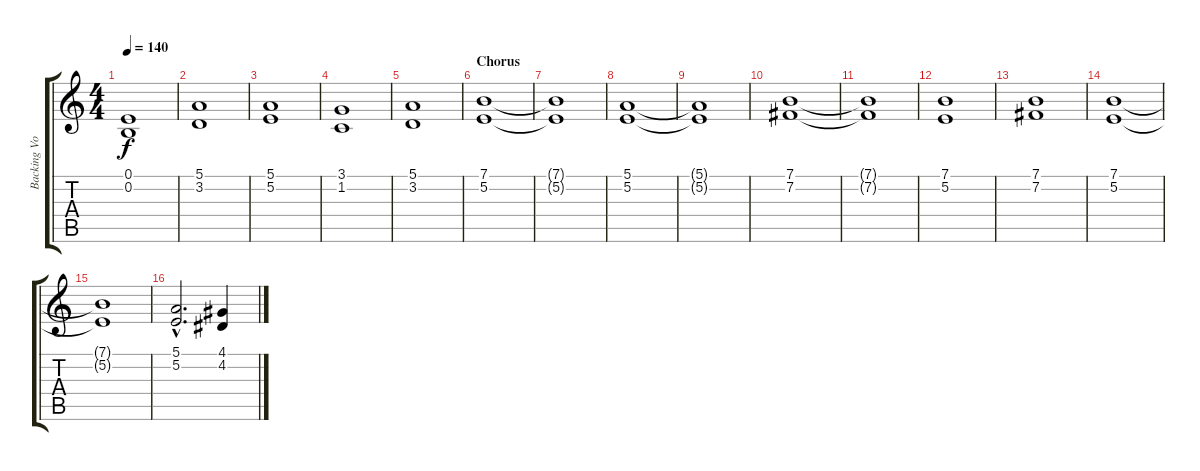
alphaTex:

\track ("Backing Vocals" "Backing Vo") {instrument choiraahs}
\staff {score tabs}
\tuning (E4 B3 G3 D3 A2 E2) {hide}
\ts (4 4)
\tempo 140
\clef g2
\ks c
(0.1 0.2).1{dy f} |
(5.1 3.2).1 |
(5.1 5.2).1 |
(3.1 1.2).1 |
(5.1 3.2).1 |
\section ("" "Chorus")
(7.1 5.2).1 |
(7.1{t} 5.2{t}).1 |
(5.1 5.2).1 |
(5.1{t} 5.2{t}).1 |
(7.1 7.2).1 |
(7.1{t} 7.2{t}).1 |
(7.1 5.2).1 |
(7.1 7.2).1 |
(7.1 5.2).1 |
(7.1{t} 5.2{t}).1 |
(5.1{hac} 5.2{hac}).2{d} (4.1 4.2).4
